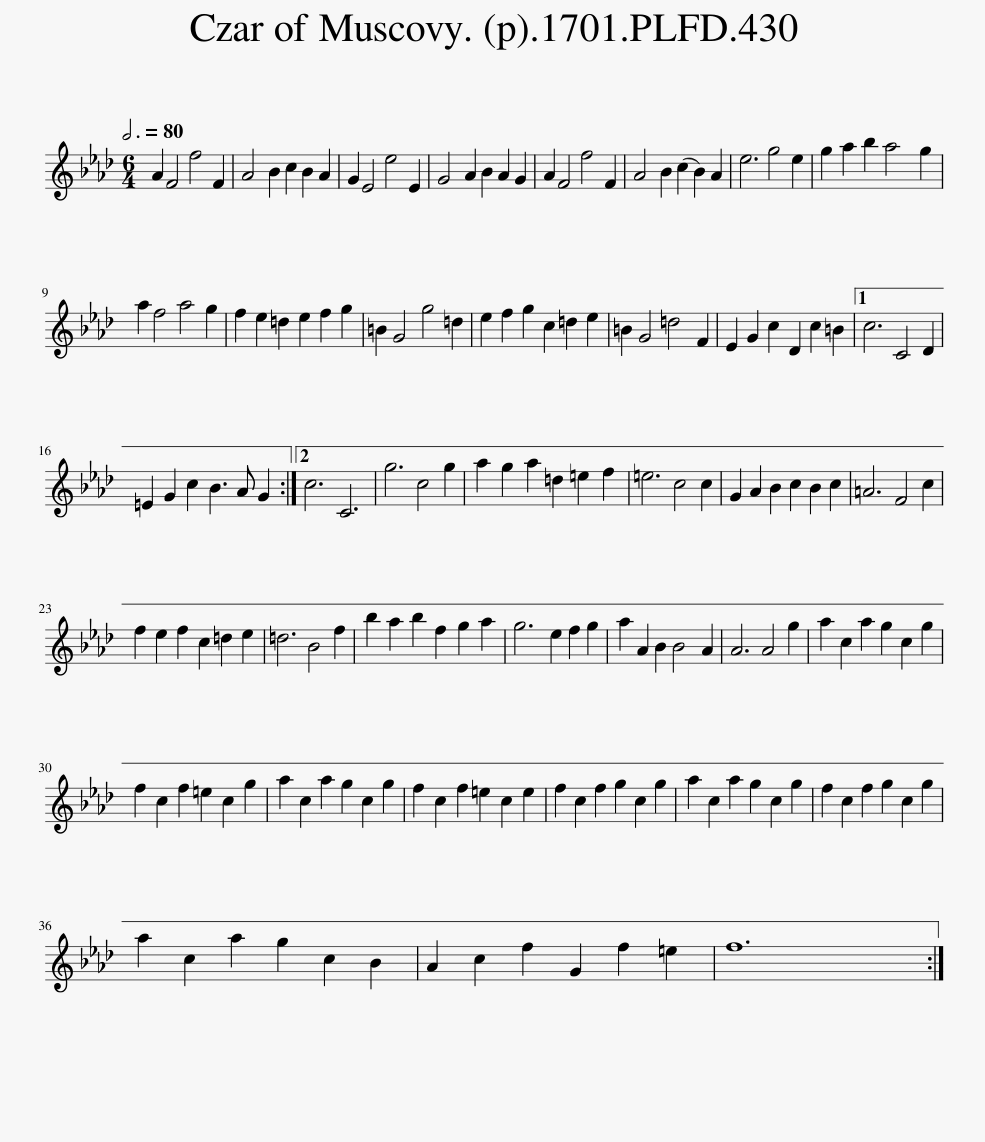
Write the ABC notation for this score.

X:1
L:1/8
Q:3/4=80
M:6/4
I:linebreak $
K:Ab
V:1 treble
V:1
 A2 F4 f4 F2 | A4 B2 c2 B2 A2 | G2 E4 e4 E2 | G4 A2 B2 A2 G2 | A2 F4 f4 F2 | %5
 A4 B2 (c2 B2) A2 | e6 g4 e2 | g2 a2 b2 a4 g2 |$ a2 f4 a4 g2 | f2 e2 =d2 e2 f2 g2 | %10
 =B2 G4 g4 =d2 | e2 f2 g2 c2 =d2 e2 | =B2 G4 =d4 F2 | E2 G2 c2 D2 c2 =B2 |1 c6 C4 D2 |$ %15
 =E2 G2 c2 B3 A G2 :|2 c6 C6 | g6 c4 g2 | a2 g2 a2 =d2 =e2 f2 | =e6 c4 c2 | %20
 G2 A2 B2 c2 B2 c2 | =A6 F4 c2 |$ f2 e2 f2 c2 =d2 e2 | =d6 B4 f2 | b2 a2 b2 f2 g2 a2 | %25
 g6 e2 f2 g2 | a2 A2 B2 B4 A2 | A6 A4 g2 | a2 c2 a2 g2 c2 g2 |$ f2 c2 f2 =e2 c2 g2 | %30
 a2 c2 a2 g2 c2 g2 | f2 c2 f2 =e2 c2 e2 | f2 c2 f2 g2 c2 g2 | a2 c2 a2 g2 c2 g2 | f2 c2 f2 g2 c2 g2 |$ %35
 a2 c2 a2 g2 c2 B2 | A2 c2 f2 G2 f2 =e2 | f12 :| %38
